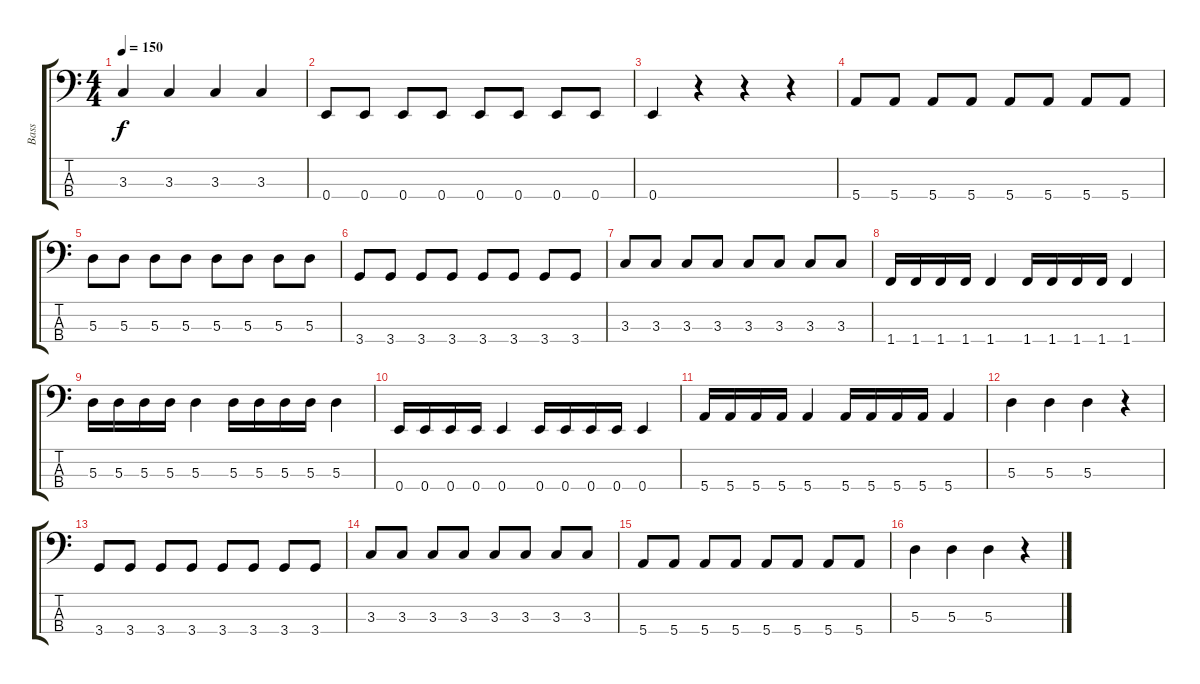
\track ("Bass" "Bass") {instrument electricbasspick}
\staff {score tabs}
\tuning (G2 D2 A1 E1) {hide}
\ts (4 4)
\tempo 150
\clef f4
\ks c
3.3.4{dy f} 3.3.4 3.3.4 3.3.4 |
0.4.8 0.4.8 0.4.8 0.4.8 0.4.8 0.4.8 0.4.8 0.4.8 |
0.4.4 r.4 r.4 r.4 |
5.4.8 5.4.8 5.4.8 5.4.8 5.4.8 5.4.8 5.4.8 5.4.8 |
5.3.8 5.3.8 5.3.8 5.3.8 5.3.8 5.3.8 5.3.8 5.3.8 |
3.4.8 3.4.8 3.4.8 3.4.8 3.4.8 3.4.8 3.4.8 3.4.8 |
3.3.8 3.3.8 3.3.8 3.3.8 3.3.8 3.3.8 3.3.8 3.3.8 |
1.4.16 1.4.16 1.4.16 1.4.16 1.4.4 1.4.16 1.4.16 1.4.16 1.4.16 1.4.4 |
5.3.16 5.3.16 5.3.16 5.3.16 5.3.4 5.3.16 5.3.16 5.3.16 5.3.16 5.3.4 |
0.4.16 0.4.16 0.4.16 0.4.16 0.4.4 0.4.16 0.4.16 0.4.16 0.4.16 0.4.4 |
5.4.16 5.4.16 5.4.16 5.4.16 5.4.4 5.4.16 5.4.16 5.4.16 5.4.16 5.4.4 |
5.3.4 5.3.4 5.3.4 r.4 |
3.4.8 3.4.8 3.4.8 3.4.8 3.4.8 3.4.8 3.4.8 3.4.8 |
3.3.8 3.3.8 3.3.8 3.3.8 3.3.8 3.3.8 3.3.8 3.3.8 |
5.4.8 5.4.8 5.4.8 5.4.8 5.4.8 5.4.8 5.4.8 5.4.8 |
5.3.4 5.3.4 5.3.4 r.4
